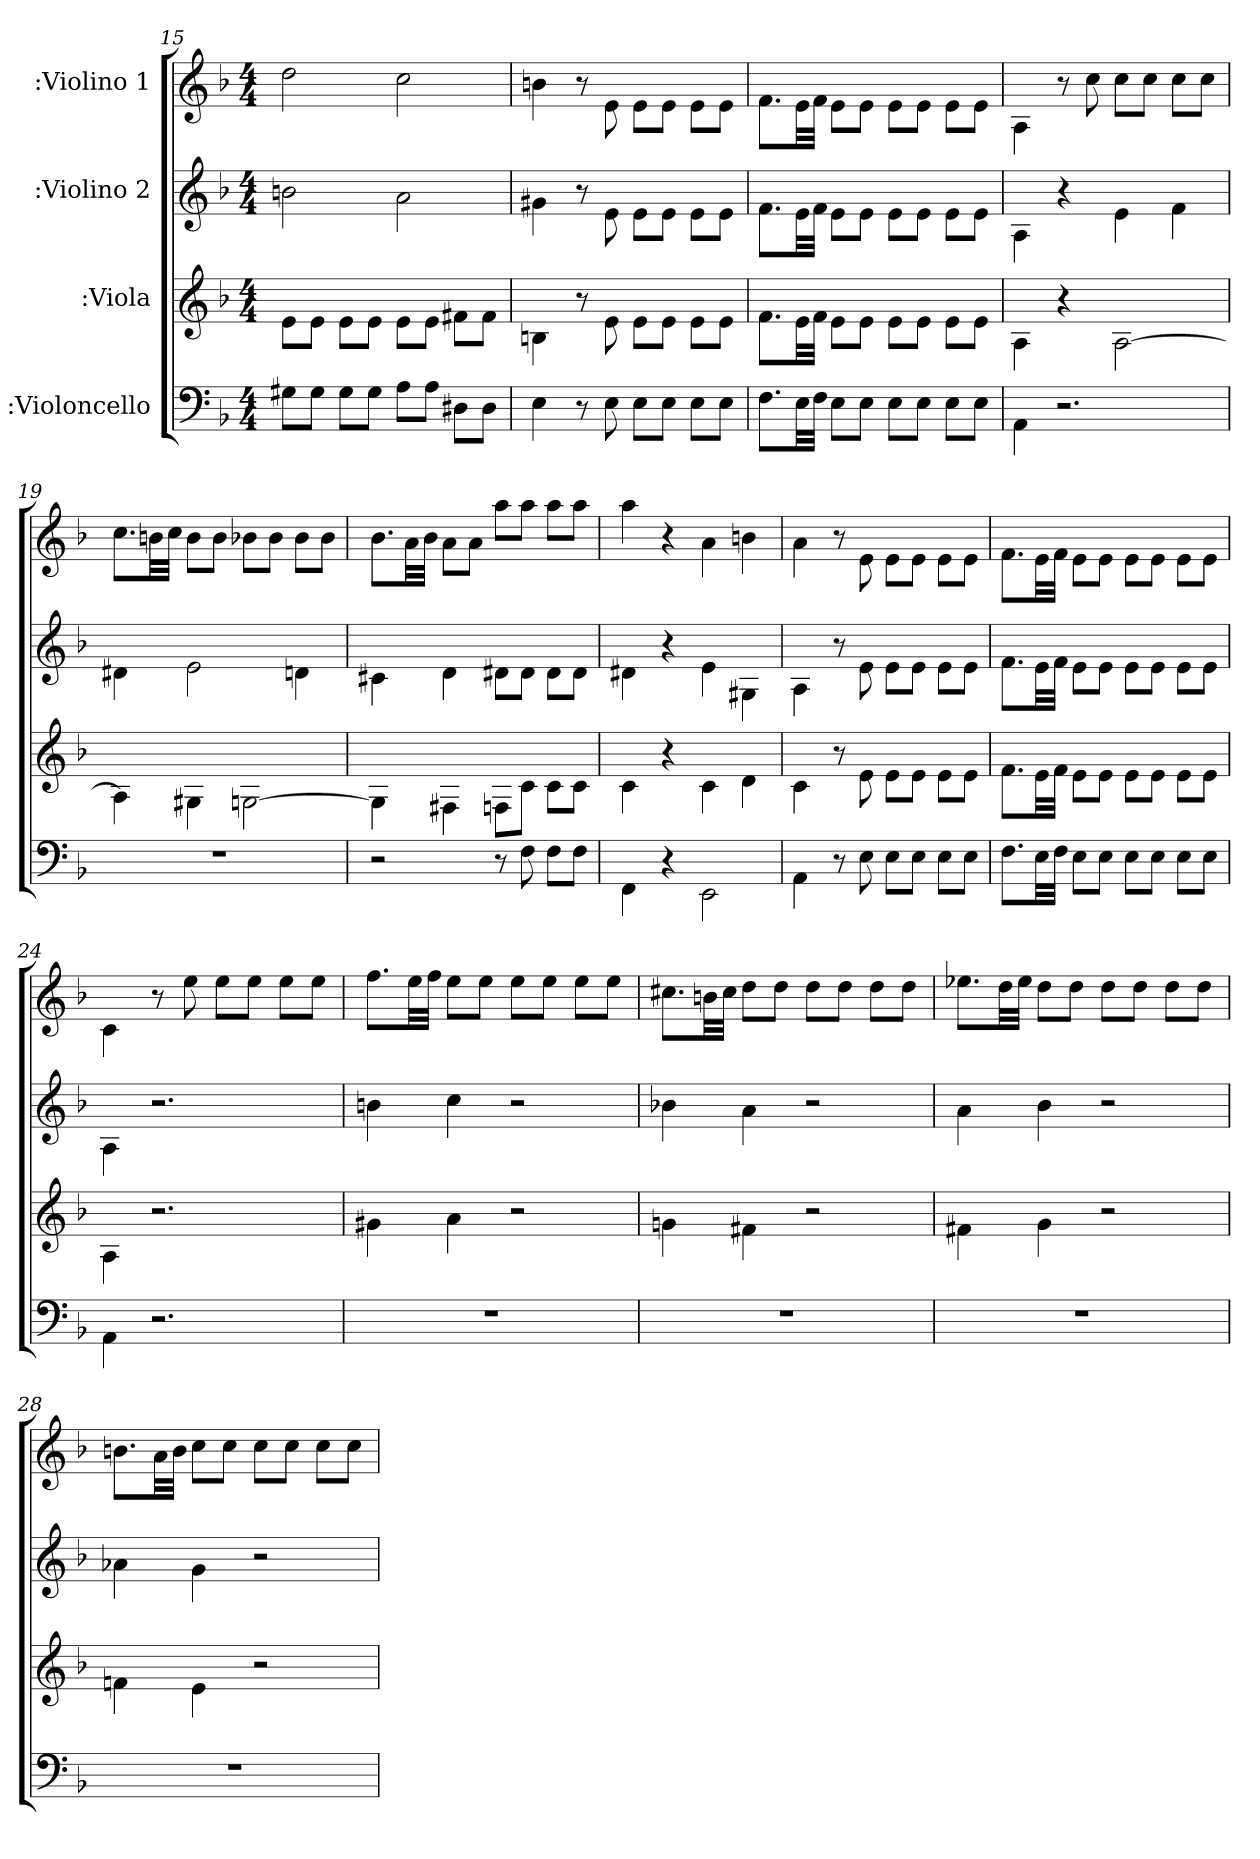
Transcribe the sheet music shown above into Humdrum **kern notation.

**kern	**kern	**kern	**kern
*part4	*part3	*part2	*part1
*staff4	*staff3	*staff2	*staff1
*I":Violoncello	*I":Viola	*I":Violino 2	*I":Violino 1
*clefF4	*	*clefG2	*clefG2
*k[b-]	*k[b-]	*k[b-]	*k[b-]
*d:	*d:	*d:	*d:
*M4/4	*M4/4	*M4/4	*M4/4
=15	=15	=15	=15
8G#X\L	8e\L	2bn\	2dd\
8G#\J	8e\J	.	.
8G#\L	8e\L	.	.
8G#\J	8e\J	.	.
8A\L	8e\L	2a\	2cc\
8A\J	8e\J	.	.
8D#X\L	8f#X\L	.	.
8D#\J	8f#\J	.	.
=16	=16	=16	=16
4E\	4Bn\	4g#X\	4bn\
8r	8r	8r	8r
8E\	8e\	8e\	8e\
8E\L	8e\L	8e\L	8e\L
8E\J	8e\J	8e\J	8e\J
8E\L	8e\L	8e\L	8e\L
8E\J	8e\J	8e\J	8e\J
=17	=17	=17	=17
8.F\L	8.f\L	8.f\L	8.f\L
32E\LL	32e\LL	32e\LL	32e\LL
32F\JJJ	32f\JJJ	32f\JJJ	32f\JJJ
8E\L	8e\L	8e\L	8e\L
8E\J	8e\J	8e\J	8e\J
8E\L	8e\L	8e\L	8e\L
8E\J	8e\J	8e\J	8e\J
8E\L	8e\L	8e\L	8e\L
8E\J	8e\J	8e\J	8e\J
=18	=18	=18	=18
4AA\	4A\	4A\	4A\
2.r	4r	4r	8r
.	.	.	8cc\
.	[2A\	4e\	8cc\L
.	.	.	8cc\J
.	.	4f\	8cc\L
.	.	.	8cc\J
=19	=19	=19	=19
1r	4A\]	4d#X\	8.cc\L
.	.	.	32bn\LL
.	.	.	32cc\JJJ
.	4G#X\	2e\	8b\L
.	.	.	8b\J
.	[2Gn\	.	8b-X\L
.	.	.	8b-\J
.	.	4dn\	8b-\L
.	.	.	8b-\J
=20	=20	=20	=20
2r	4G\]	4c#X\	8.b-\L
.	.	.	32a\LL
.	.	.	32b-\JJJ
.	4F#X\	4d\	8a\L
.	.	.	8a\J
8r	8Fn\L	8d#X\L	8aa\L
8F\	8c\J	8d#\J	8aa\J
8F\L	8c\L	8d#\L	8aa\L
8F\J	8c\J	8d#\J	8aa\J
=21	=21	=21	=21
4FF\	4c\	4d#X\	4aa\
4r	4r	4r	4r
2EE\	4c\	4e\	4a\
.	4d\	4G#X\	4bn\
=22	=22	=22	=22
4AA\	4c\	4A\	4a\
8r	8r	8r	8r
8E\	8e\	8e\	8e\
8E\L	8e\L	8e\L	8e\L
8E\J	8e\J	8e\J	8e\J
8E\L	8e\L	8e\L	8e\L
8E\J	8e\J	8e\J	8e\J
=23	=23	=23	=23
8.F\L	8.f\L	8.f\L	8.f\L
32E\LL	32e\LL	32e\LL	32e\LL
32F\JJJ	32f\JJJ	32f\JJJ	32f\JJJ
8E\L	8e\L	8e\L	8e\L
8E\J	8e\J	8e\J	8e\J
8E\L	8e\L	8e\L	8e\L
8E\J	8e\J	8e\J	8e\J
8E\L	8e\L	8e\L	8e\L
8E\J	8e\J	8e\J	8e\J
=24	=24	=24	=24
4AA\	4A\	4A\	4c\
2.r	2.r	2.r	8r
.	.	.	8ee\
.	.	.	8ee\L
.	.	.	8ee\J
.	.	.	8ee\L
.	.	.	8ee\J
=25	=25	=25	=25
1r	4g#X\	4bn\	8.ff\L
.	.	.	32ee\LL
.	.	.	32ff\JJJ
.	4a\	4cc\	8ee\L
.	.	.	8ee\J
.	2r	2r	8ee\L
.	.	.	8ee\J
.	.	.	8ee\L
.	.	.	8ee\J
=26	=26	=26	=26
1r	4gn\	4b-X\	8.cc#X\L
.	.	.	32bn\LL
.	.	.	32cc#\JJJ
.	4f#X\	4a\	8dd\L
.	.	.	8dd\J
.	2r	2r	8dd\L
.	.	.	8dd\J
.	.	.	8dd\L
.	.	.	8dd\J
=27	=27	=27	=27
1r	4f#X\	4a\	8.ee-X\L
.	.	.	32dd\LL
.	.	.	32ee-\JJJ
.	4g\	4b-\	8dd\L
.	.	.	8dd\J
.	2r	2r	8dd\L
.	.	.	8dd\J
.	.	.	8dd\L
.	.	.	8dd\J
=28	=28	=28	=28
1r	4fn\	4a-X\	8.bn\L
.	.	.	32a\LL
.	.	.	32b\JJJ
.	4e\	4g\	8cc\L
.	.	.	8cc\J
.	2r	2r	8cc\L
.	.	.	8cc\J
.	.	.	8cc\L
.	.	.	8cc\J
=	=	=	=
*-	*-	*-	*-
